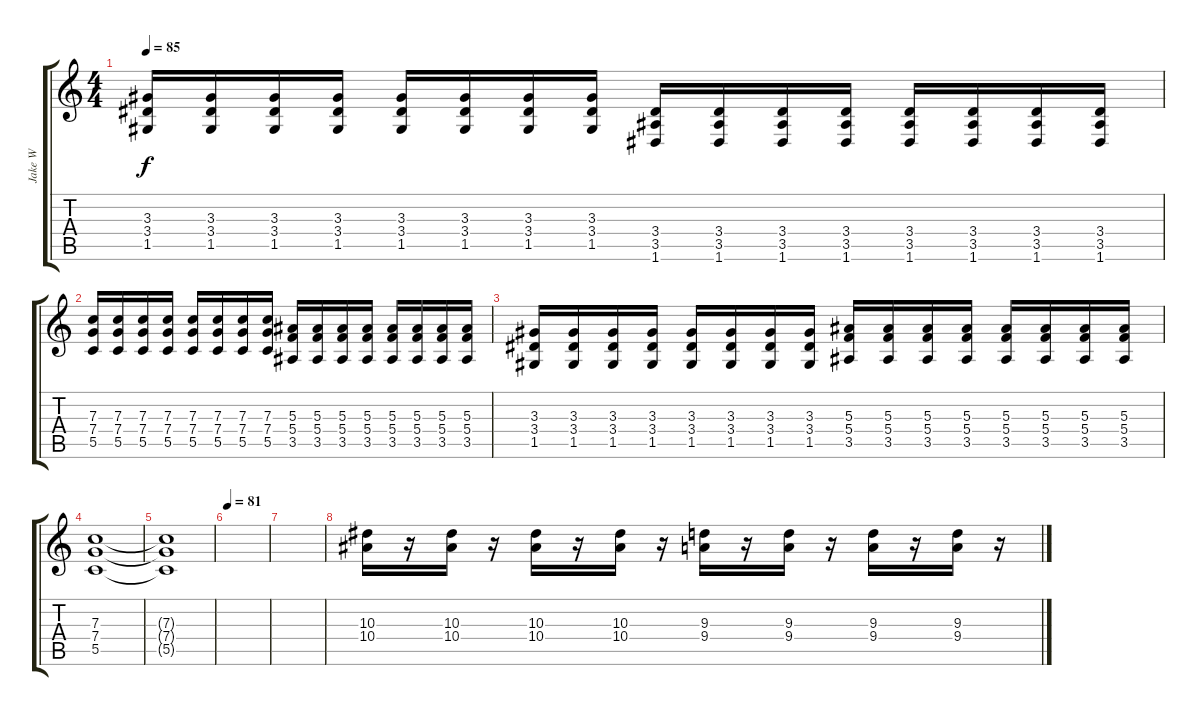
\track ("Jake W" "Jake W") {instrument overdrivenguitar}
\staff {score tabs}
\tuning (D4 A3 F3 C3 G2 D2) {hide}
\ts (4 4)
\tempo 85
\clef g2
\ks c
(3.3 3.4 1.5).16{dy f} (3.3 3.4 1.5).16 (3.3 3.4 1.5).16 (3.3 3.4 1.5).16 (3.3 3.4 1.5).16 (3.3 3.4 1.5).16 (3.3 3.4 1.5).16 (3.3 3.4 1.5).16 (3.4 3.5 1.6).16 (3.4 3.5 1.6).16 (3.4 3.5 1.6).16 (3.4 3.5 1.6).16 (3.4 3.5 1.6).16 (3.4 3.5 1.6).16 (3.4 3.5 1.6).16 (3.4 3.5 1.6).16 |
(7.3 7.4 5.5).16 (7.3 7.4 5.5).16 (7.3 7.4 5.5).16 (7.3 7.4 5.5).16 (7.3 7.4 5.5).16 (7.3 7.4 5.5).16 (7.3 7.4 5.5).16 (7.3 7.4 5.5).16 (5.3 5.4 3.5).16 (5.3 5.4 3.5).16 (5.3 5.4 3.5).16 (5.3 5.4 3.5).16 (5.3 5.4 3.5).16 (5.3 5.4 3.5).16 (5.3 5.4 3.5).16 (5.3 5.4 3.5).16 |
(3.3 3.4 1.5).16 (3.3 3.4 1.5).16 (3.3 3.4 1.5).16 (3.3 3.4 1.5).16 (3.3 3.4 1.5).16 (3.3 3.4 1.5).16 (3.3 3.4 1.5).16 (3.3 3.4 1.5).16 (5.3 5.4 3.5).16 (5.3 5.4 3.5).16 (5.3 5.4 3.5).16 (5.3 5.4 3.5).16 (5.3 5.4 3.5).16 (5.3 5.4 3.5).16 (5.3 5.4 3.5).16 (5.3 5.4 3.5).16 |
(7.3 7.4 5.5).1 |
(7.3{t} 7.4{t} 5.5{t}).1 |
\tempo 81
|
|
(10.3 10.4).16{balance 16} r.16 (10.3 10.4).16 r.16 (10.3 10.4).16 r.16 (10.3 10.4).16 r.16 (9.3 9.4).16 r.16 (9.3 9.4).16 r.16 (9.3 9.4).16 r.16 (9.3 9.4).16 r.16
